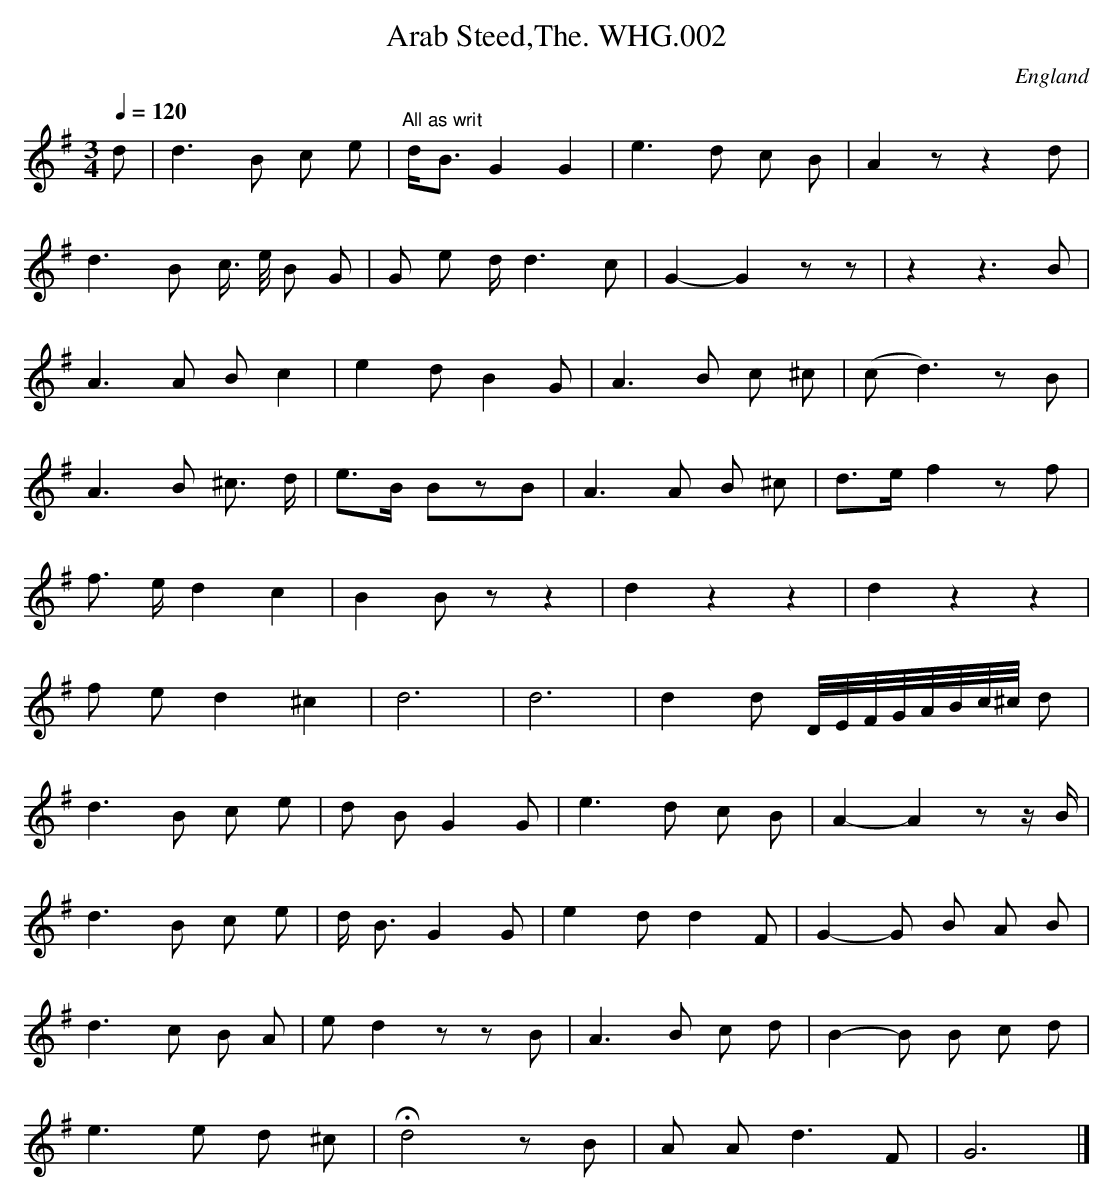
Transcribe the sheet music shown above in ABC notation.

X:1
T:Arab Steed,The. WHG.002
O:England
M:3/4
L:1/8
Q:1/4=120
notC:This tune is marked 'Wrong' and crossed through.
K:G major
d|d3 B c e|"^All as writ"d<B G2G2|e3 d c B|A2z z2d|
d3B c3/4 e/4 B G|G e d/ d3c|G2-G2zz|z2z3B|
A3A Bc2|e2d B2G|A3B c ^c|(cd3)zB|
A3B ^c> d|e>B BzB|A3A B ^c|d>e f2zf|
f> e d2c2|B2Bzz2|d2z2z2|d2z2z2|
f e d2^c2|d6|d6|d2d D/4E/4F/4G/4A/4B/4c/4^c/4 d|
d3 B c e|d B G2G|e3 d c B|A2-A2 zz/B/|
d3 B c e|d< B G2G|e2d d2F|G2-G B A B|
d3 c B A|ed2zzB|A3 B c d|B2-B B c d|
e3e d ^c|Hd4zB|A A d3 F|G6|]
